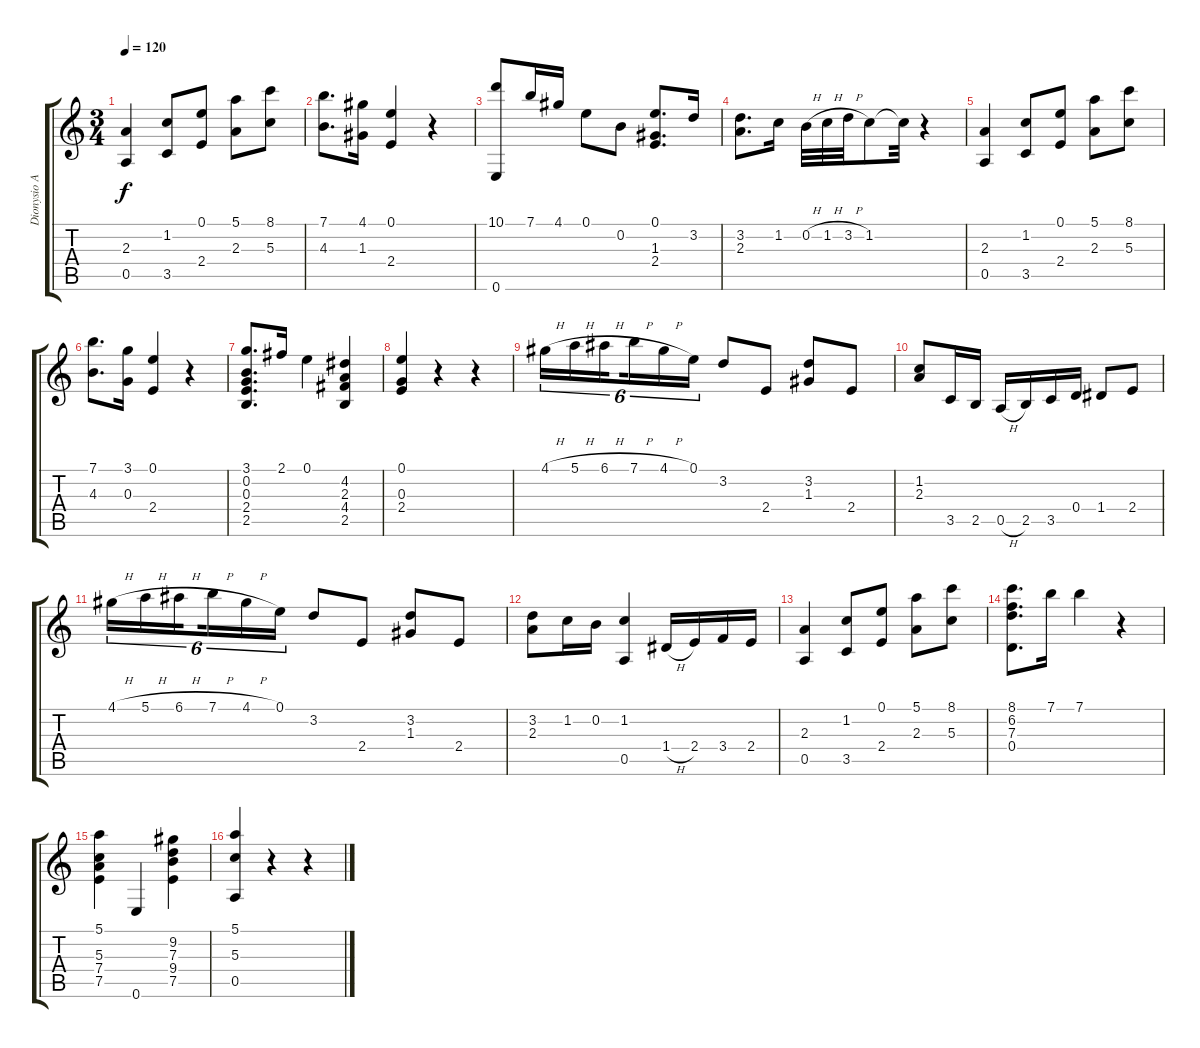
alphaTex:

\track ("Dionysio Aguado" "Dionysio A") {instrument acousticguitarnylon}
\staff {score tabs}
\tuning (E4 B3 G3 D3 A2 E2) {hide}
\ts (3 4)
\tempo 120
\clef g2
\ks c
(2.3 0.5).4{dy f} (1.2 3.5).8 (0.1 2.4).8 (5.1 2.3).8 (8.1 5.3).8 |
(7.1 4.3).8{d} (4.1 1.3).16 (0.1 2.4).4 r.4 |
(10.1 0.6).8 7.1.16 4.1.16 0.1.8 0.2.8 (0.1 1.3 2.4).8{d} 3.2.16 |
(3.2 2.3).8{d} 1.2.16 0.2{h}.32 1.2{h}.32 3.2{h}.32 1.2.8 1.2{t}.32 r.4 |
(2.3 0.5).4 (1.2 3.5).8 (0.1 2.4).8 (5.1 2.3).8 (8.1 5.3).8 |
(7.1 4.3).8{d} (3.1 0.3).16 (0.1 2.4).4 r.4 |
(3.1 0.2 0.3 2.4 2.5).8{d} 2.1.16 0.1.4 (4.2 2.3 4.4 2.5).4 |
(0.1 0.3 2.4).4 r.4 r.4 |
4.1{h}.16{tu (6 4)} 5.1{h}.16{tu (6 4)} 6.1{h}.16{tu (6 4) beam splitsecondary} 7.1{h}.16{tu (6 4)} 4.1{h}.16{tu (6 4)} 0.1.16{tu (6 4)} 3.2.8 2.4.8 (3.2 1.3).8 2.4.8 |
(1.2 2.3).8 3.5.16 2.5.16 0.5{h}.16 2.5.16 3.5.16 0.4.16 1.4.8 2.4.8 |
4.1{h}.16{tu (6 4)} 5.1{h}.16{tu (6 4)} 6.1{h}.16{tu (6 4) beam splitsecondary} 7.1{h}.16{tu (6 4)} 4.1{h}.16{tu (6 4)} 0.1.16{tu (6 4)} 3.2.8 2.4.8 (3.2 1.3).8 2.4.8 |
(3.2 2.3).8 1.2.16 0.2.16 (1.2 0.5).4 1.4{h}.16 2.4.16 3.4.16 2.4.16 |
(2.3 0.5).4 (1.2 3.5).8 (0.1 2.4).8 (5.1 2.3).8 (8.1 5.3).8 |
(8.1 6.2 7.3 0.4).8{d} 7.1.16 7.1.4 r.4 |
(5.1 5.3 7.4 7.5).4 0.6.4 (9.2 7.3 9.4 7.5).4 |
(5.1 5.3 0.5).4 r.4 r.4
